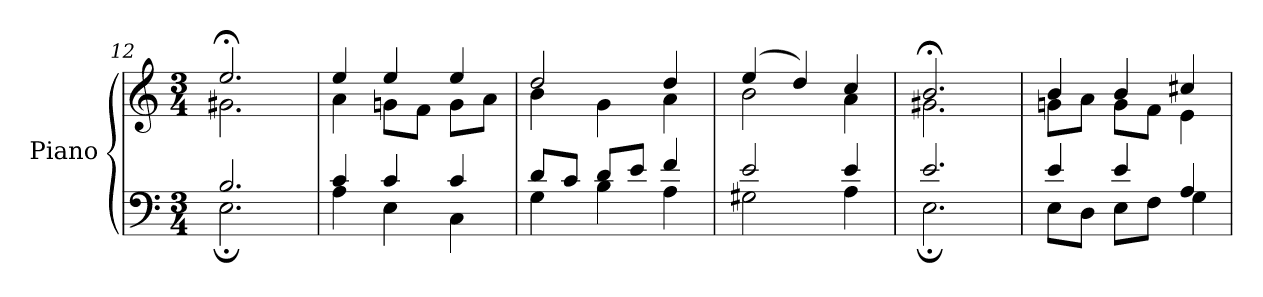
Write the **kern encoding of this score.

**kern	**kern
*part1	*part1
*staff2	*staff1
*I"Piano	*
*I'Pno	*
*clefF4	*clefG2
*k[]	*k[]
*M3/4	*M3/4
=12	=12
*^	*^
2.B/	2.E;\	2.ee;</	2.g#X\
=13	=13	=13	=13
4c/	4A\	4ee/	4a\
4c/	4E\	4ee/	8gn\L
.	.	.	8f\J
4c/	4C\	4ee/	8g\L
.	.	.	8a\J
=14	=14	=14	=14
8d/L	4G\	2dd/	4b\
8c/J	.	.	.
8d/L	4B\	.	4g\
8e/J	.	.	.
4f/	4A\	4dd/	4a\
=15	=15	=15	=15
2e/	2G#X\	(>4ee/	2b\
.	.	4dd/)	.
4e/	4A\	4cc/	4a\
=16	=16	=16	=16
2.e/	2.E;\	2.b;</	2.g#X\
=17	=17	=17	=17
4e/	8E\L	4b/	8gn\L
.	8D\J	.	8a\J
4e/	8E\L	4b/	8g\L
.	8F\J	.	8f\J
4A/	4G\	4cc#X/	4e\
*v	*v	*	*
*	*v	*v
=	=
*-	*-
